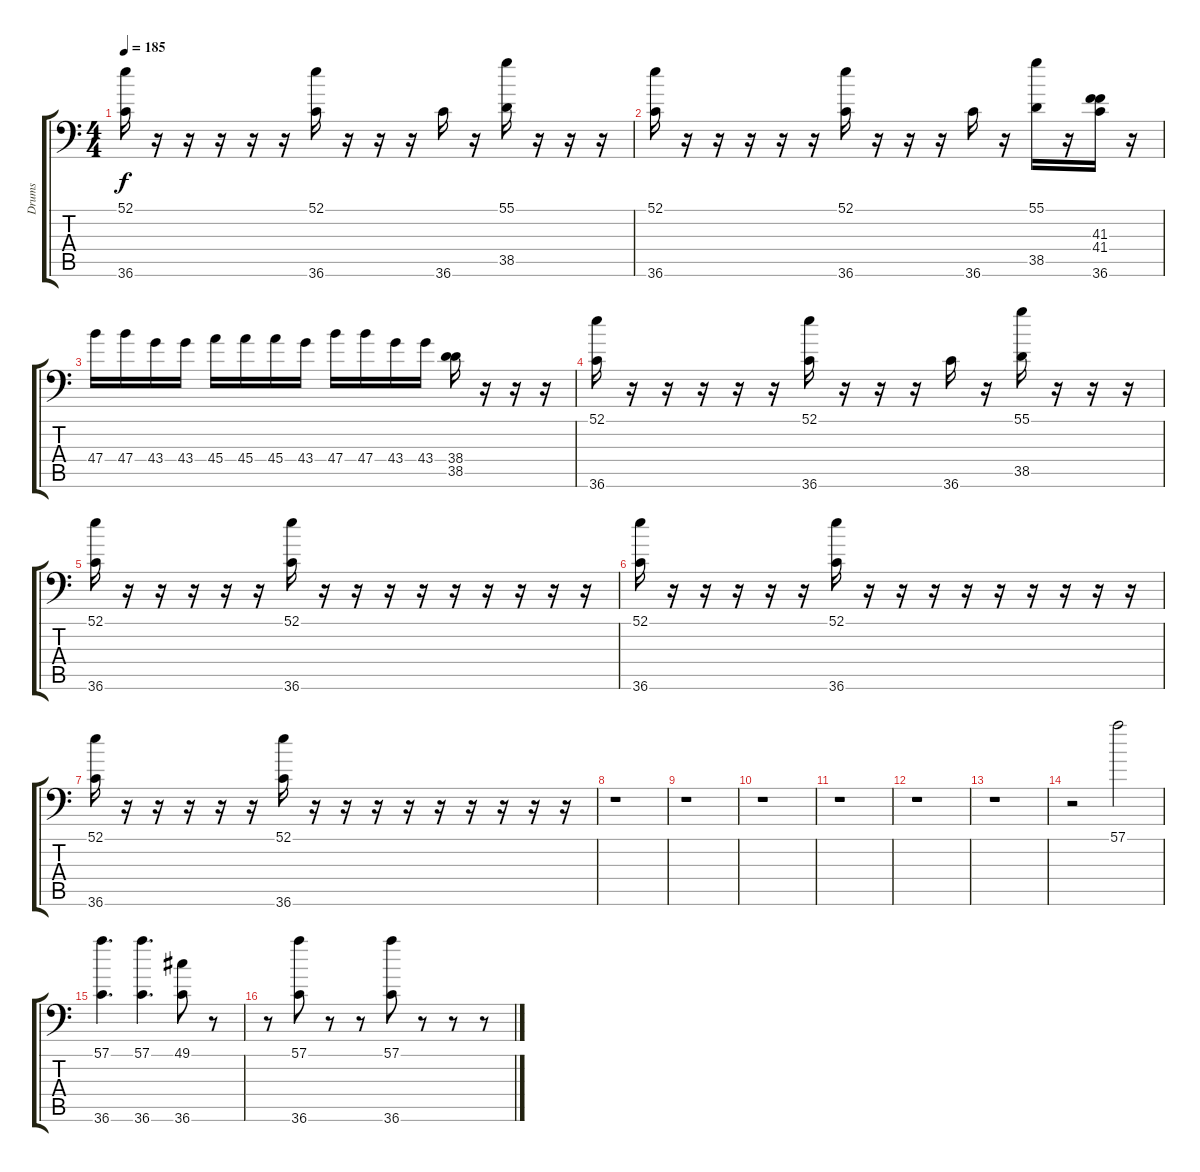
\track ("Drums" "Drums") {instrument acousticgrandpiano}
\staff {score tabs}
\tuning (C-1 C-1 C-1 C-1 C-1 C-1) {hide}
\ts (4 4)
\tempo 185
\clef f4
\ks c
(52.1 36.6).16{dy f} r.16 r.16 r.16 r.16 r.16 (52.1 36.6).16 r.16 r.16 r.16 36.6.16 r.16 (55.1 38.5).16 r.16 r.16 r.16 |
(52.1 36.6).16 r.16 r.16 r.16 r.16 r.16 (52.1 36.6).16 r.16 r.16 r.16 36.6.16 r.16 (55.1 38.5).16 r.16 (41.3 41.4 36.6).16 r.16 |
47.4.16 47.4.16 43.4.16 43.4.16 45.4.16 45.4.16 45.4.16 43.4.16 47.4.16 47.4.16 43.4.16 43.4.16 (38.4 38.5).16 r.16 r.16 r.16 |
(52.1 36.6).16 r.16 r.16 r.16 r.16 r.16 (52.1 36.6).16 r.16 r.16 r.16 36.6.16 r.16 (55.1 38.5).16 r.16 r.16 r.16 |
(52.1 36.6).16 r.16 r.16 r.16 r.16 r.16 (52.1 36.6).16 r.16 r.16 r.16 r.16 r.16 r.16 r.16 r.16 r.16 |
(52.1 36.6).16 r.16 r.16 r.16 r.16 r.16 (52.1 36.6).16 r.16 r.16 r.16 r.16 r.16 r.16 r.16 r.16 r.16 |
(52.1 36.6).16 r.16 r.16 r.16 r.16 r.16 (52.1 36.6).16 r.16 r.16 r.16 r.16 r.16 r.16 r.16 r.16 r.16 |
r.1 |
r.1 |
r.1 |
r.1 |
r.1 |
r.1 |
r.2 57.1.2 |
(57.1 36.6).4{d} (57.1 36.6).4{d} (49.1 36.6).8 r.8 |
r.8 (57.1 36.6).8 r.8 r.8 (57.1 36.6).8 r.8 r.8 r.8
